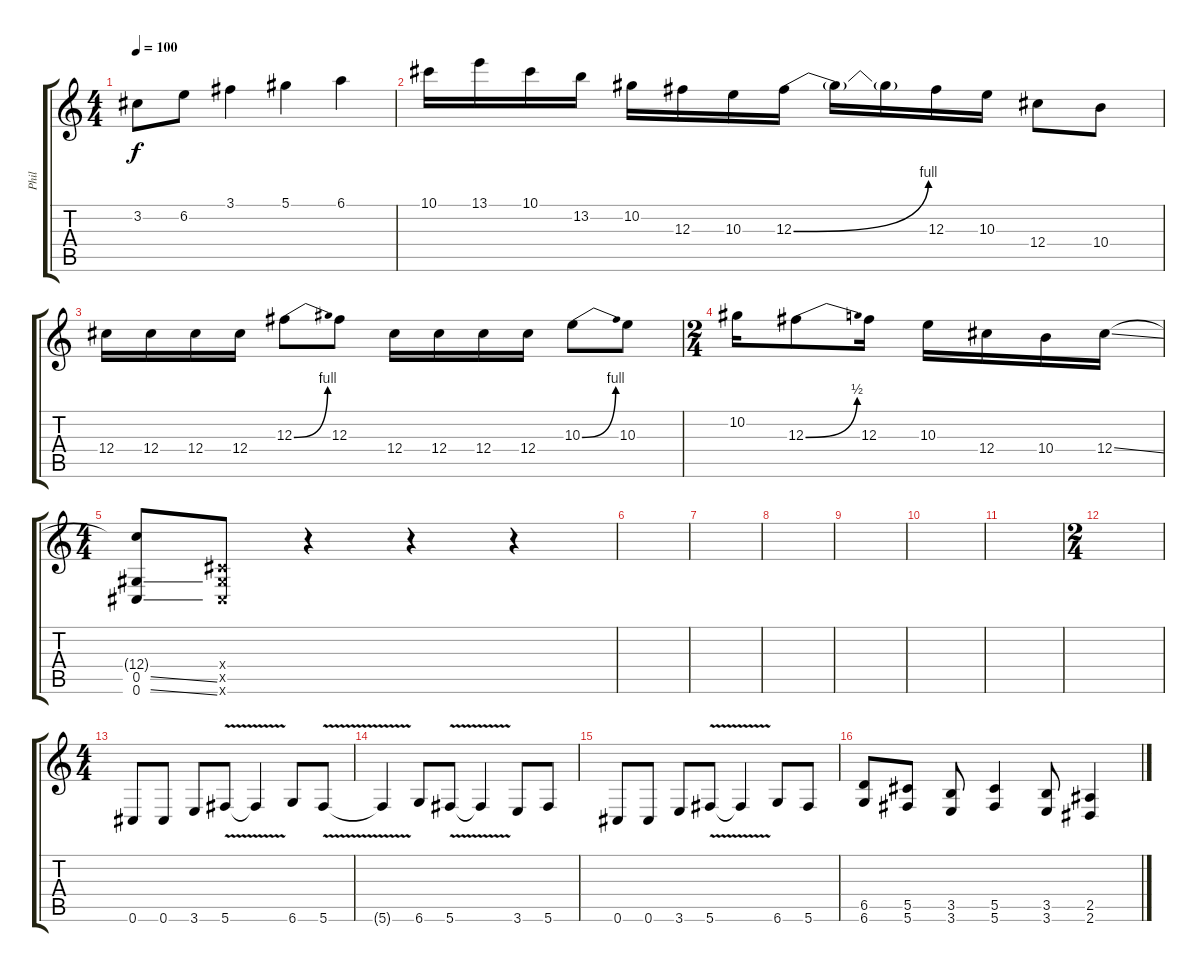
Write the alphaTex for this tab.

\track ("Phil" "Phil") {instrument distortionguitar}
\staff {score tabs}
\tuning (Eb4 Bb3 Gb3 Db3 Ab2 Db2) {hide}
\ts (4 4)
\tempo 100
\clef g2
\ks c
3.2.8{dy f} 6.2.8 3.1.4 5.1.4 6.1.4 |
10.1.16 13.1.16 10.1.16 13.2.16 10.2.16 12.3.16 10.3.16 12.3{be (bend 0 0 60 4)}.16 12.3{t}.16 12.3{t}.16 12.3.16 10.3.16 12.4.8 10.4.8 |
12.4.16 12.4.16 12.4.16 12.4.16 12.3{be (bend 0 0 60 4)}.8 12.3.8 12.4.16 12.4.16 12.4.16 12.4.16 10.3{be (bend 0 0 60 4)}.8 10.3.8 |
\ts (2 4)
10.2.16 12.3{be (bend 0 0 60 2)}.8 12.3.16 10.3.16 12.4.16 10.4.16 12.4{ss}.16 |
\ts (4 4)
(12.4{t} 0.5{ss} 0.6{ss}).8 (0.4{x} 0.5{x} 0.6{x}).8 r.4 r.4 r.4 |
|
|
|
|
|
|
\ts (2 4)
|
\ts (4 4)
0.6.8 0.6.8 3.6.8 5.6{v}.8 5.6{t}.4 6.6.8 5.6{v}.8 |
5.6{t}.4 6.6.8 5.6{v}.8 5.6{t}.4 3.6.8 5.6.8 |
0.6.8 0.6.8 3.6.8 5.6{v}.8 5.6{t}.4 6.6.8 5.6.8 |
(6.5 6.6).8 (5.5 5.6).8 (3.5 3.6).8 (5.5 5.6).4 (3.5 3.6).8 (2.5 2.6).4
